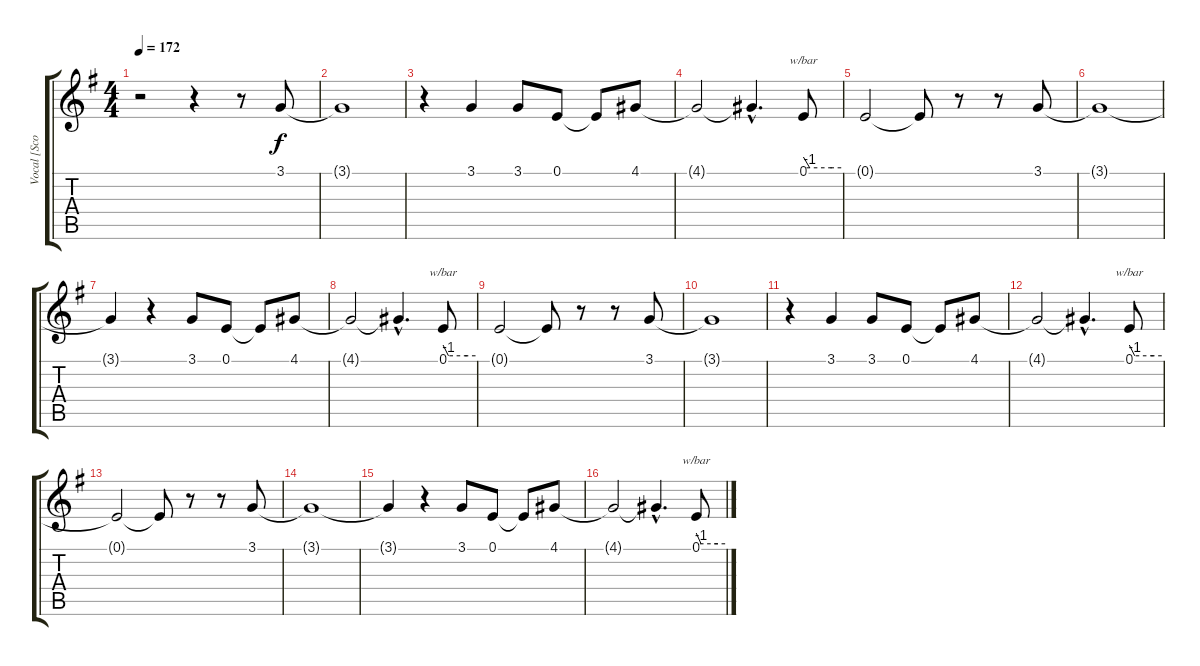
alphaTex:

\track ("Vocal [Scott]" "Vocal [Sco") {instrument lead2sawtooth}
\staff {score tabs}
\tuning (E4 B3 G3 D3 A2 E2) {hide}
\ts (4 4)
\tempo 172
\clef g2
\ks g
r.2{dy f} r.4 r.8 3.1.8{volume 13} |
3.1{t}.1 |
r.4 3.1.4 3.1.8 0.1.8 0.1{t}.8 4.1.8 |
4.1{t}.2 4.1{hac t}.4{d} 0.1.8{tbe (custom default 0 0 10 -4 45 -4 60 -4)} |
0.1{t}.2 0.1{t}.8 r.8 r.8 3.1.8 |
3.1{t}.1 |
3.1{t}.4 r.4 3.1.8 0.1.8 0.1{t}.8 4.1.8 |
4.1{t}.2 4.1{hac t}.4{d} 0.1.8{tbe (custom default 0 0 10 -4 45 -4 60 -4)} |
0.1{t}.2 0.1{t}.8 r.8 r.8 3.1.8 |
3.1{t}.1 |
r.4 3.1.4 3.1.8 0.1.8 0.1{t}.8 4.1.8 |
4.1{t}.2 4.1{hac t}.4{d} 0.1.8{tbe (custom default 0 0 10 -4 45 -4 60 -4)} |
0.1{t}.2 0.1{t}.8 r.8 r.8 3.1.8 |
3.1{t}.1 |
3.1{t}.4 r.4 3.1.8 0.1.8 0.1{t}.8 4.1.8 |
4.1{t}.2 4.1{hac t}.4{d} 0.1.8{tbe (custom default 0 0 10 -4 45 -4 60 -4)}
